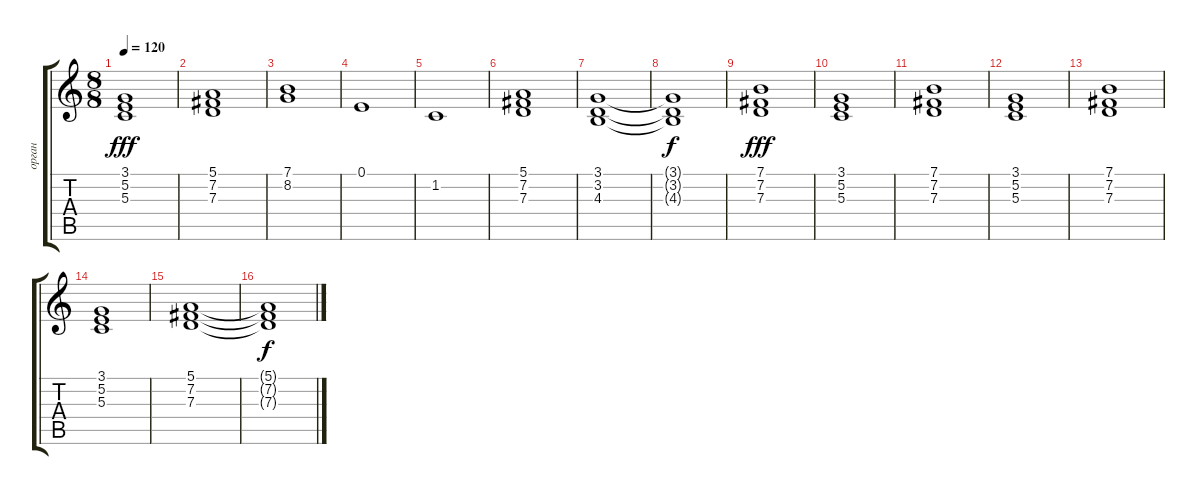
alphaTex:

\track ("орган" "орган") {instrument rockorgan}
\staff {score tabs}
\tuning (E4 B3 G3 D3 A2 E2) {hide}
\ts (8 8)
\tempo 120
\clef g2
\ks c
(3.1 5.2 5.3).1{dy fff} |
(5.1 7.2 7.3).1 |
(7.1 8.2).1 |
0.1.1 |
1.2.1 |
(5.1 7.2 7.3).1 |
(3.1 3.2 4.3).1 |
(3.1{t} 3.2{t} 4.3{t}).1{dy f} |
(7.1 7.2 7.3).1{dy fff} |
(3.1 5.2 5.3).1 |
(7.1 7.2 7.3).1 |
(3.1 5.2 5.3).1 |
(7.1 7.2 7.3).1 |
(3.1 5.2 5.3).1 |
(5.1 7.2 7.3).1 |
(5.1{t} 7.2{t} 7.3{t}).1{dy f}
